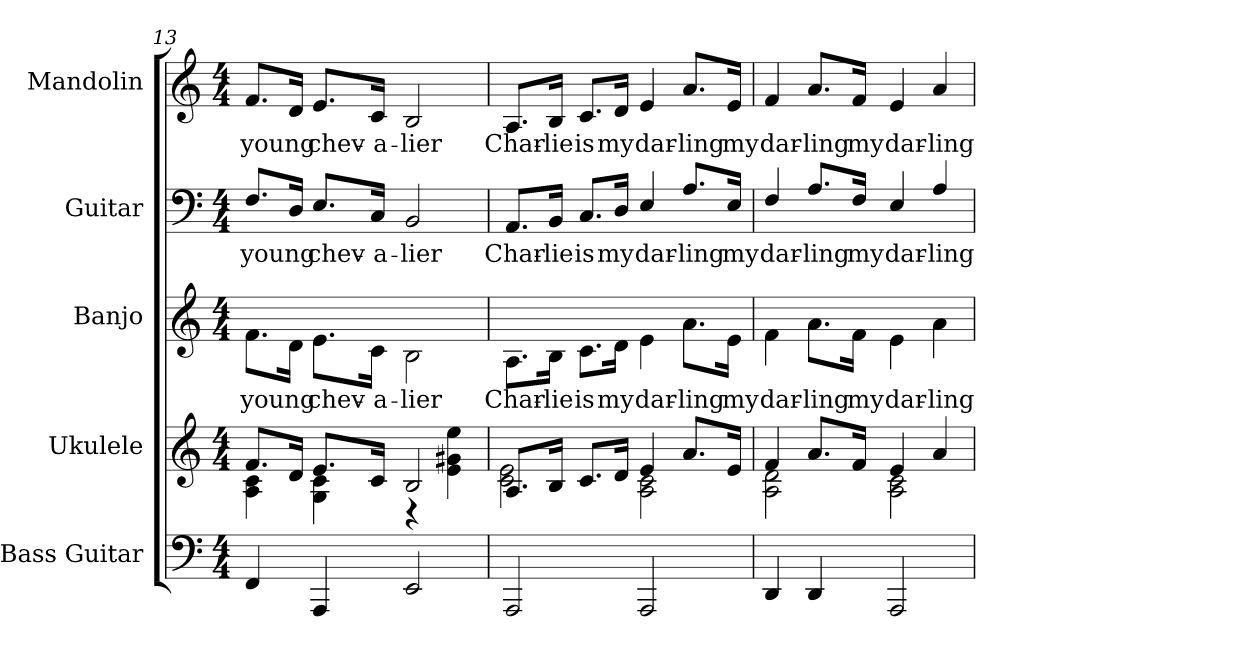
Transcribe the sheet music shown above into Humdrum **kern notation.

**kern	**kern	**kern	**text	**kern	**text	**kern	**text
*part5	*part4	*part3	*part3	*part2	*part2	*part1	*part1
*staff5	*staff4	*staff3	*staff3	*staff2	*staff2	*staff1	*staff1
*I"Bass Guitar	*I"Ukulele	*I"Banjo	*	*I"Guitar	*	*I"Mandolin	*
*I'Bass	*I'Uke.	*I'Ban.	*	*I'Gtr.	*	*I'Mand.	*
*	*	*	*	*	*	*clefG2	*
*k[]	*k[]	*k[]	*	*k[]	*	*k[]	*
*a:	*a:	*a:	*	*a:	*	*a:	*
*M4/4	*M4/4	*M4/4	*	*M4/4	*	*M4/4	*
=13	=13	=13	=13	=13	=13	=13	=13
*	*^	*	*	*	*	*	*
!	!	!	!	!LO:LY:b:color=#000000	!	!	!	!
!	!	!	!	!	!	!LO:LY:b:color=#000000	!	!
!	!	!	!	!	!	!	!	!LO:LY:b:color=#000000
4FFi/	8.fi/L	4Ai\ 4ci	8.fi\L	young	8.Fi/L	young	8.fi/L	young
.	16di/Jk	.	16di\Jk	.	16Di/Jk	.	16di/Jk	.
!	!	!	!	!LO:LY:b:color=#000000	!	!	!	!
!	!	!	!	!	!	!LO:LY:b:color=#000000	!	!
!	!	!	!	!	!	!	!	!LO:LY:b:color=#000000
4AAAi/	8.ei/L	4Gi\ 4ci	8.ei\L	chev-	8.Ei/L	chev-	8.ei/L	chev-
!	!	!	!	!LO:LY:b:color=#000000	!	!	!	!
!	!	!	!	!	!	!LO:LY:b:color=#000000	!	!
!	!	!	!	!	!	!	!	!LO:LY:b:color=#000000
.	16ci/Jk	.	16ci\Jk	-a-	16Ci/Jk	-a-	16ci/Jk	-a-
!	!	!	!	!LO:LY:b:color=#000000	!	!	!	!
!	!	!	!	!	!	!LO:LY:b:color=#000000	!	!
!	!	!	!	!	!	!	!	!LO:LY:b:color=#000000
2EEi/	2Bi/	4r	2Bi\	-lier	2BBi/	-lier	2Bi/	-lier
.	.	4ei\ 4g#i 4eei	.	.	.	.	.	.
!!LO:LB:g=z
=14	=14	=14	=14	=14	=14	=14	=14	=14
!	!	!	!	!LO:LY:b:color=#000000	!	!	!	!
!	!	!	!	!	!	!LO:LY:b:color=#000000	!	!
!	!	!	!	!	!	!	!	!LO:LY:b:color=#000000
2AAAi/	8.Ai/L	2ci\ 2ei	8.Ai\L	Char-	8.AAi/L	Char-	8.Ai/L	Char-
!	!	!	!	!LO:LY:b:color=#000000	!	!	!	!
!	!	!	!	!	!	!LO:LY:b:color=#000000	!	!
!	!	!	!	!	!	!	!	!LO:LY:b:color=#000000
.	16Bi/Jk	.	16Bi\Jk	-lie	16BBi/Jk	-lie	16Bi/Jk	-lie
!	!	!	!	!LO:LY:b:color=#000000	!	!	!	!
!	!	!	!	!	!	!LO:LY:b:color=#000000	!	!
!	!	!	!	!	!	!	!	!LO:LY:b:color=#000000
.	8.ci/L	.	8.ci\L	is	8.Ci/L	is	8.ci/L	is
!	!	!	!	!LO:LY:b:color=#000000	!	!	!	!
!	!	!	!	!	!	!LO:LY:b:color=#000000	!	!
!	!	!	!	!	!	!	!	!LO:LY:b:color=#000000
.	16di/Jk	.	16di\Jk	my	16Di/Jk	my	16di/Jk	my
!	!	!	!	!LO:LY:b:color=#000000	!	!	!	!
!	!	!	!	!	!	!LO:LY:b:color=#000000	!	!
!	!	!	!	!	!	!	!	!LO:LY:b:color=#000000
2AAAi/	4ei/	2Ai\ 2ci	4ei\	dar-	4Ei/	dar-	4ei/	dar-
!	!	!	!	!LO:LY:b:color=#000000	!	!	!	!
!	!	!	!	!	!	!LO:LY:b:color=#000000	!	!
!	!	!	!	!	!	!	!	!LO:LY:b:color=#000000
.	8.ai/L	.	8.ai\L	-ling	8.Ai/L	-ling	8.ai/L	-ling
!	!	!	!	!LO:LY:b:color=#000000	!	!	!	!
!	!	!	!	!	!	!LO:LY:b:color=#000000	!	!
!	!	!	!	!	!	!	!	!LO:LY:b:color=#000000
.	16ei/Jk	.	16ei\Jk	my	16Ei/Jk	my	16ei/Jk	my
=15	=15	=15	=15	=15	=15	=15	=15	=15
!	!	!	!	!LO:LY:b:color=#000000	!	!	!	!
!	!	!	!	!	!	!LO:LY:b:color=#000000	!	!
!	!	!	!	!	!	!	!	!LO:LY:b:color=#000000
4DDi/	4fi/	2Ai\ 2di	4fi\	dar-	4Fi/	dar-	4fi/	dar-
!	!	!	!	!LO:LY:b:color=#000000	!	!	!	!
!	!	!	!	!	!	!LO:LY:b:color=#000000	!	!
!	!	!	!	!	!	!	!	!LO:LY:b:color=#000000
4DDi/	8.ai/L	.	8.ai\L	-ling	8.Ai/L	-ling	8.ai/L	-ling
!	!	!	!	!LO:LY:b:color=#000000	!	!	!	!
!	!	!	!	!	!	!LO:LY:b:color=#000000	!	!
!	!	!	!	!	!	!	!	!LO:LY:b:color=#000000
.	16fi/Jk	.	16fi\Jk	my	16Fi/Jk	my	16fi/Jk	my
!	!	!	!	!LO:LY:b:color=#000000	!	!	!	!
!	!	!	!	!	!	!LO:LY:b:color=#000000	!	!
!	!	!	!	!	!	!	!	!LO:LY:b:color=#000000
2AAAi/	4ei/	2Ai\ 2ci	4ei\	dar-	4Ei/	dar-	4ei/	dar-
!	!	!	!	!LO:LY:b:color=#000000	!	!	!	!
!	!	!	!	!	!	!LO:LY:b:color=#000000	!	!
!	!	!	!	!	!	!	!	!LO:LY:b:color=#000000
.	4ai/	.	4ai\	-ling	4Ai/	-ling	4ai/	-ling
*	*v	*v	*	*	*	*	*	*
=	=	=	=	=	=	=	=
*-	*-	*-	*-	*-	*-	*-	*-
